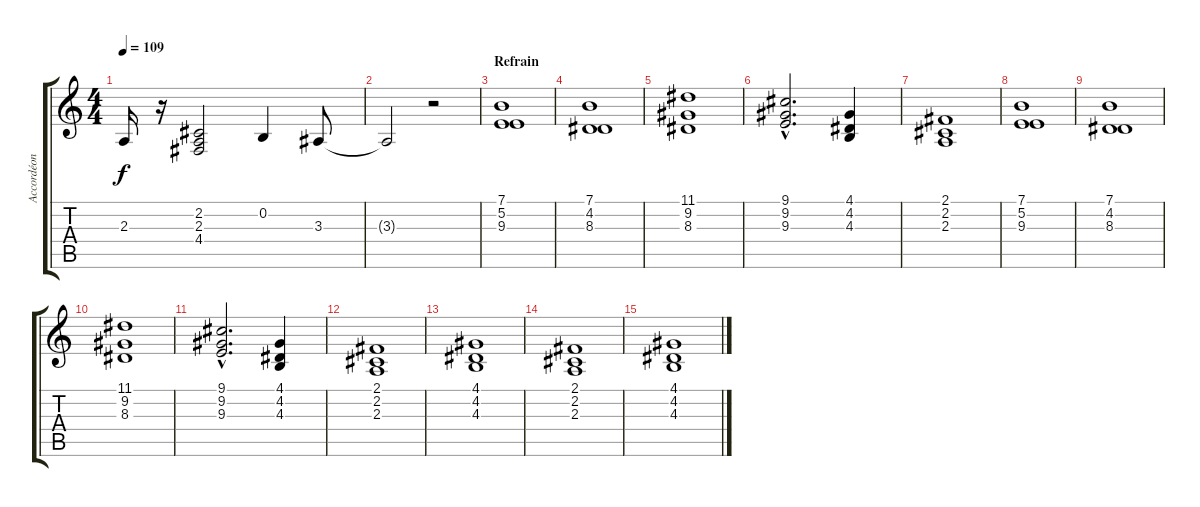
\track ("Accordéon" "Accordéon") {instrument tangoaccordion}
\staff {score tabs}
\tuning (E4 B3 G3 D3 A2 E2) {hide}
\ts (4 4)
\tempo 109
\clef g2
\ks c
2.3.16{dy f} r.16 (2.2 2.3 4.4).2 0.2.4 3.3.8 |
3.3{t}.2 r.2 |
\section ("" "Refrain")
(7.1 5.2 9.3).1 |
(7.1 4.2 8.3).1 |
(11.1 9.2 8.3).1 |
(9.1{hac} 9.2{hac} 9.3{hac}).2{d} (4.1 4.2 4.3).4 |
(2.1 2.2 2.3).1 |
(7.1 5.2 9.3).1 |
(7.1 4.2 8.3).1 |
(11.1 9.2 8.3).1 |
(9.1{hac} 9.2{hac} 9.3{hac}).2{d} (4.1 4.2 4.3).4 |
(2.1 2.2 2.3).1 |
(4.1 4.2 4.3).1 |
(2.1 2.2 2.3).1 |
(4.1 4.2 4.3).1
